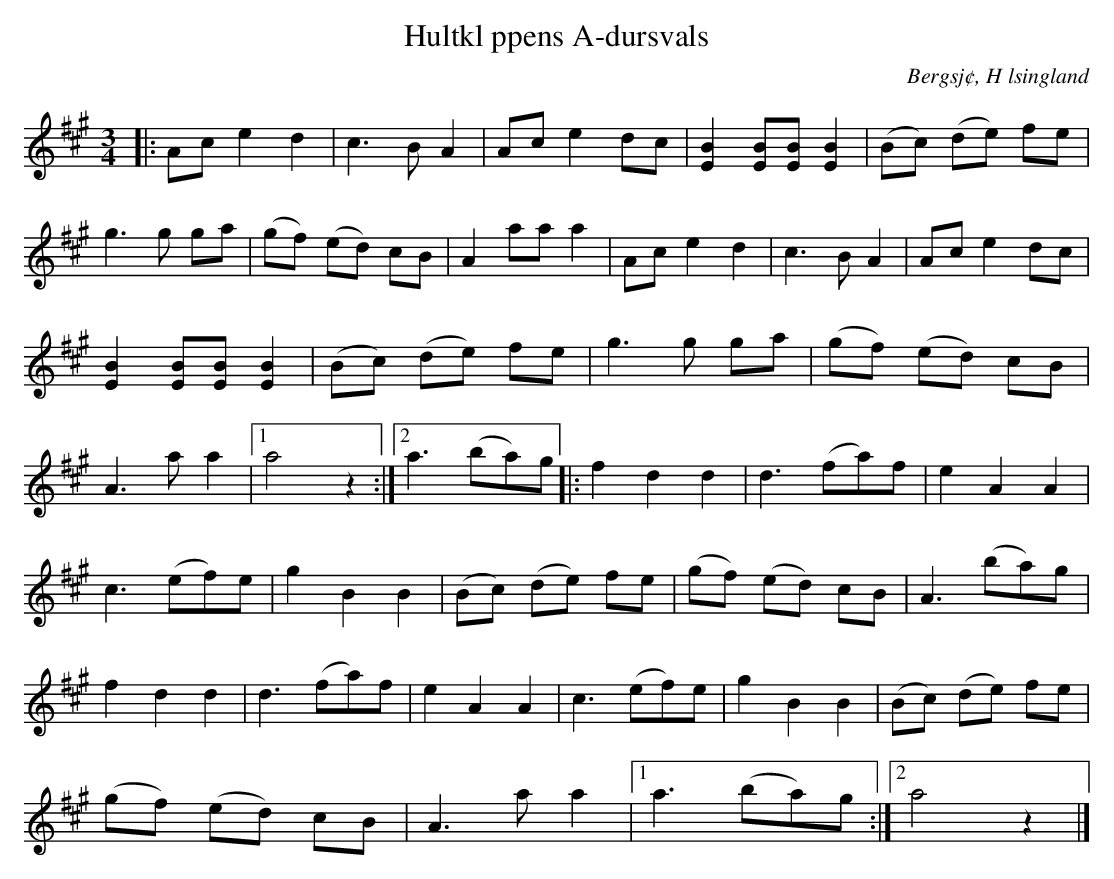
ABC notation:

X:1
T:Hultkl ppens A-dursvals
O:Bergsj¢, H lsingland
M:3/4
L:1/4
K:A
|: A/c/ e d | c>B A | A/c/ e d/c/ | [EB] [E/B/][E/B/] [EB] | (B/c/) (d/e/) f/e/ |
g>g g/a/ | (g/f/) (e/d/) c/B/ | A a/a/ a | A/c/ e d | c>B A | A/c/ e d/c/ |
[EB] [E/B/][E/B/] [EB] | (B/c/) (d/e/) f/e/ | g>g g/a/ | (g/f/) (e/d/) c/B/ |
A>a a |1 a2 z :|2 a3/2 (b/a/)g/ |: f d d | d3/2 (f/a/)f/ | e A A |
c3/2 (e/f/)e/ | g B B | (B/c/) (d/e/) f/e/ | (g/f/) (e/d/) c/B/ | A3/2 (b/a/)g/ |
f d d | d3/2 (f/a/)f/ | e A A | c3/2 (e/f/)e/ | g B B | (B/c/) (d/e/) f/e/ |
(g/f/) (e/d/) c/B/ | A>a a|1 a3/2 (b/a/)g/ :|2 a2 z |]
